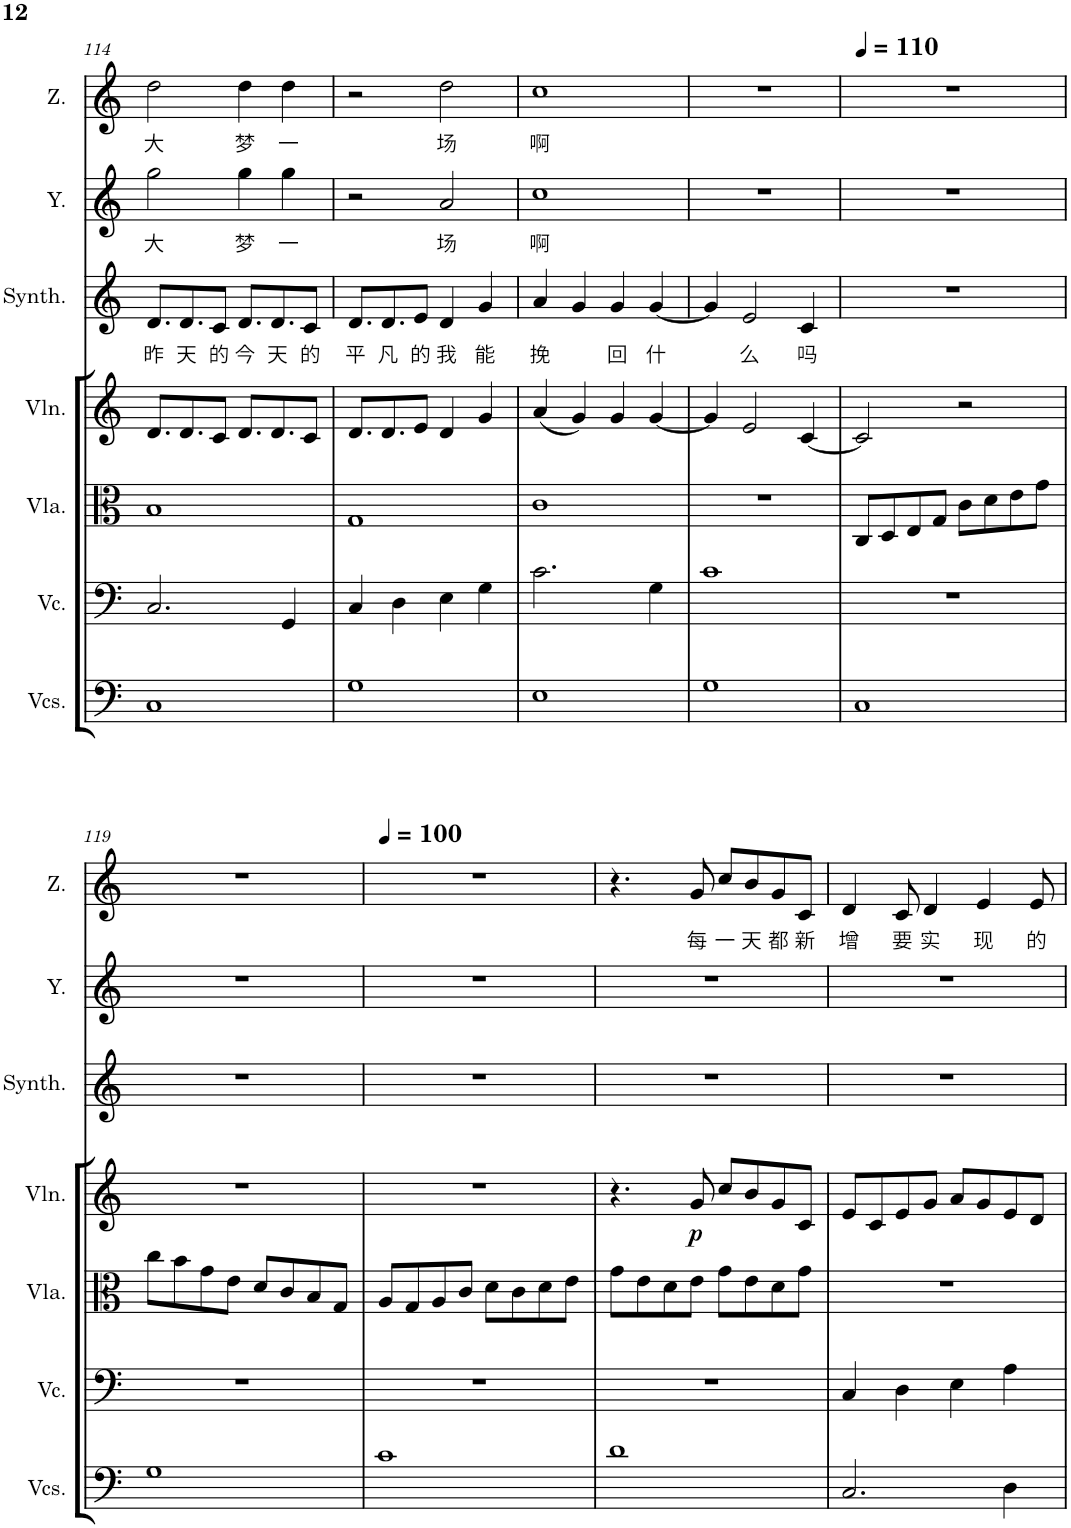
**kern	**kern	**kern	**kern	**dynam	**kern	**text	**kern	**text	**kern	**text
*part7	*part6	*part5	*part4	*part4	*part3	*part3	*part2	*part2	*part1	*part1
*staff7	*staff6	*staff5	*staff4	*staff4	*staff3	*staff3	*staff2	*staff2	*staff1	*staff1
*I"乐队大提琴	*I"大提琴	*I"中提琴	*I"小提琴	*	*I"合唱	*	*I"殷间	*	*I"周聿	*
!!LO:PB:g=z
*clefF4	*clefF4	*clefC3	*clefG2	*	*clefG2	*	*clefG2	*	*clefG2	*
*k[]	*k[]	*k[]	*k[]	*	*k[]	*	*k[]	*	*k[]	*
*M4/4	*M4/4	*M4/4	*M4/4	*	*M4/4	*	*M4/4	*	*M4/4	*
=114	=114	=114	=114	=114	=114	=114	=114	=114	=114	=114
!	!	!	!	!	!	!LO:LY:b	!	!LO:LY:b	!	!LO:LY:b
1C	2.C/	1B	8.d/L	.	8.d/L	昨	2gg\	大	2dd\	大
!	!	!	!	!	!	!LO:LY:b	!	!	!	!
.	.	.	8.d/	.	8.d/	天	.	.	.	.
!	!	!	!	!	!	!LO:LY:b	!	!	!	!
.	.	.	8c/J	.	8c/J	的	.	.	.	.
!	!	!	!	!	!	!LO:LY:b	!	!LO:LY:b	!	!LO:LY:b
.	.	.	8.d/L	.	8.d/L	今	4gg\	梦	4dd\	梦
!	!	!	!	!	!	!LO:LY:b	!	!	!	!
.	.	.	8.d/	.	8.d/	天	.	.	.	.
!	!	!	!	!	!	!	!	!LO:LY:b	!	!LO:LY:b
.	4GG/	.	.	.	.	.	4gg\	一	4dd\	一
!	!	!	!	!	!	!LO:LY:b	!	!	!	!
.	.	.	8c/J	.	8c/J	的	.	.	.	.
=115	=115	=115	=115	=115	=115	=115	=115	=115	=115	=115
!	!	!	!	!	!	!LO:LY:b	!	!	!	!
1G	4C/	1G	8.d/L	.	8.d/L	平	2r	.	2r	.
!	!	!	!	!	!	!LO:LY:b	!	!	!	!
.	.	.	8.d/	.	8.d/	凡	.	.	.	.
.	4D\	.	.	.	.	.	.	.	.	.
!	!	!	!	!	!	!LO:LY:b	!	!	!	!
.	.	.	8e/J	.	8e/J	的	.	.	.	.
!	!	!	!	!	!	!LO:LY:b	!	!LO:LY:b	!	!LO:LY:b
.	4E\	.	4d/	.	4d/	我	2a/	场	2dd\	场
!	!	!	!	!	!	!LO:LY:b	!	!	!	!
.	4G\	.	4g/	.	4g/	能	.	.	.	.
=116	=116	=116	=116	=116	=116	=116	=116	=116	=116	=116
!	!	!	!	!	!	!LO:LY:b	!	!LO:LY:b	!	!LO:LY:b
1E	2.c\	1c	(4a/	.	4a/	挽	1cc	啊	1cc	啊
.	.	.	4g/)	.	4g/	.	.	.	.	.
!	!	!	!	!	!	!LO:LY:b	!	!	!	!
.	.	.	4g/	.	4g/	回	.	.	.	.
!	!	!	!	!	!	!LO:LY:b	!	!	!	!
.	4G\	.	[4g/	.	[4g/	什	.	.	.	.
=117	=117	=117	=117	=117	=117	=117	=117	=117	=117	=117
1G	1c	1r	4g/]	.	4g/]	.	1r	.	1r	.
!	!	!	!	!	!	!LO:LY:b	!	!	!	!
.	.	.	2e/	.	2e/	么	.	.	.	.
!	!	!	!	!	!	!LO:LY:b	!	!	!	!
.	.	.	[4c/	.	4c/	吗	.	.	.	.
=118	=118	=118	=118	=118	=118	=118	=118	=118	=118	=118
*	*	*	*	*	*	*	*	*	*MM110	*
1C	1r	8C/L	2c/]	.	1r	.	1r	.	1r	.
.	.	8D/	.	.	.	.	.	.	.	.
.	.	8E/	.	.	.	.	.	.	.	.
.	.	8G/J	.	.	.	.	.	.	.	.
.	.	8c\L	2r	.	.	.	.	.	.	.
.	.	8d\	.	.	.	.	.	.	.	.
.	.	8e\	.	.	.	.	.	.	.	.
.	.	8g\J	.	.	.	.	.	.	.	.
!!LO:LB:g=z
=119	=119	=119	=119	=119	=119	=119	=119	=119	=119	=119
1G	1r	8cc\L	1r	.	1r	.	1r	.	1r	.
.	.	8b\	.	.	.	.	.	.	.	.
.	.	8g\	.	.	.	.	.	.	.	.
.	.	8e\J	.	.	.	.	.	.	.	.
.	.	8d/L	.	.	.	.	.	.	.	.
.	.	8c/	.	.	.	.	.	.	.	.
.	.	8B/	.	.	.	.	.	.	.	.
.	.	8G/J	.	.	.	.	.	.	.	.
=120	=120	=120	=120	=120	=120	=120	=120	=120	=120	=120
*	*	*	*	*	*	*	*	*	*MM100	*
1c	1r	8A/L	1r	.	1r	.	1r	.	1r	.
.	.	8G/	.	.	.	.	.	.	.	.
.	.	8A/	.	.	.	.	.	.	.	.
.	.	8c/J	.	.	.	.	.	.	.	.
.	.	8d\L	.	.	.	.	.	.	.	.
.	.	8c\	.	.	.	.	.	.	.	.
.	.	8d\	.	.	.	.	.	.	.	.
.	.	8e\J	.	.	.	.	.	.	.	.
=121	=121	=121	=121	=121	=121	=121	=121	=121	=121	=121
1d	1r	8g\L	4.r	.	1r	.	1r	.	4.r	.
.	.	8e\	.	.	.	.	.	.	.	.
.	.	8d\	.	.	.	.	.	.	.	.
!	!	!	!	!LO:DY:b	!	!	!	!	!	!LO:LY:b
.	.	8e\J	8g/	p	.	.	.	.	8g/	每
!	!	!	!	!	!	!	!	!	!	!LO:LY:b
.	.	8g\L	8cc/L	.	.	.	.	.	8cc/L	一
!	!	!	!	!	!	!	!	!	!	!LO:LY:b
.	.	8e\	8b/	.	.	.	.	.	8b/	天
!	!	!	!	!	!	!	!	!	!	!LO:LY:b
.	.	8d\	8g/	.	.	.	.	.	8g/	都
!	!	!	!	!	!	!	!	!	!	!LO:LY:b
.	.	8g\J	8c/J	.	.	.	.	.	8c/J	新
=122	=122	=122	=122	=122	=122	=122	=122	=122	=122	=122
!	!	!	!	!	!	!	!	!	!	!LO:LY:b
2.C/	4C/	1r	8e/L	.	1r	.	1r	.	4d/	增
.	.	.	8c/	.	.	.	.	.	.	.
!	!	!	!	!	!	!	!	!	!	!LO:LY:b
.	4D\	.	8e/	.	.	.	.	.	8c/	要
!	!	!	!	!	!	!	!	!	!	!LO:LY:b
.	.	.	8g/J	.	.	.	.	.	4d/	实
.	4E\	.	8a/L	.	.	.	.	.	.	.
!	!	!	!	!	!	!	!	!	!	!LO:LY:b
.	.	.	8g/	.	.	.	.	.	4e/	现
4D\	4A\	.	8e/	.	.	.	.	.	.	.
!	!	!	!	!	!	!	!	!	!	!LO:LY:b
.	.	.	8d/J	.	.	.	.	.	8e/	的
=	=	=	=	=	=	=	=	=	=	=
*-	*-	*-	*-	*-	*-	*-	*-	*-	*-	*-
